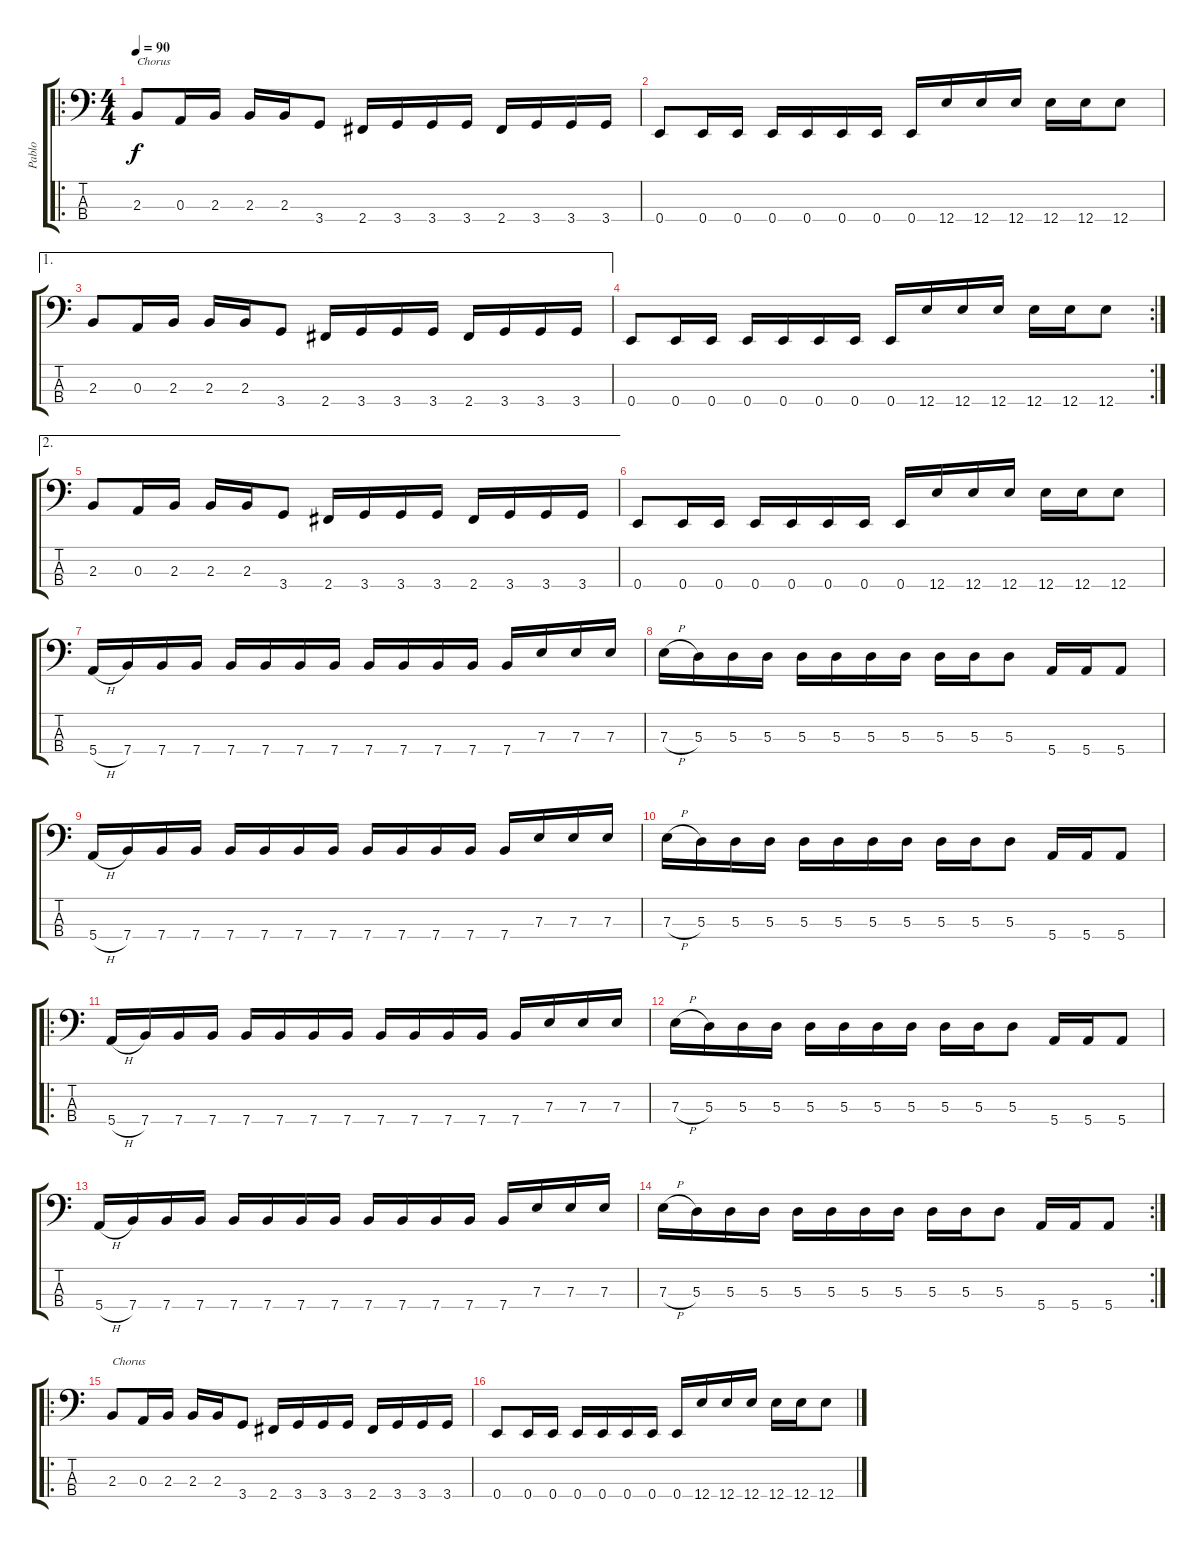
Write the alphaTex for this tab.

\track ("Pablo" "Pablo") {instrument electricbasspick}
\staff {score tabs}
\tuning (G2 D2 A1 E1) {hide}
\ro
\ts (4 4)
\tempo 90
\clef f4
\ks c
2.3.8{txt "Chorus" dy f} 0.3.16 2.3.16 2.3.16 2.3.16 3.4.8 2.4.16 3.4.16 3.4.16 3.4.16 2.4.16 3.4.16 3.4.16 3.4.16 |
0.4.8 0.4.16 0.4.16 0.4.16 0.4.16 0.4.16 0.4.16 0.4.16 12.4.16 12.4.16 12.4.16 12.4.16 12.4.16 12.4.8 |
\ae 1
2.3.8 0.3.16 2.3.16 2.3.16 2.3.16 3.4.8 2.4.16 3.4.16 3.4.16 3.4.16 2.4.16 3.4.16 3.4.16 3.4.16 |
\rc 2
0.4.8 0.4.16 0.4.16 0.4.16 0.4.16 0.4.16 0.4.16 0.4.16 12.4.16 12.4.16 12.4.16 12.4.16 12.4.16 12.4.8 |
\ae 2
2.3.8 0.3.16 2.3.16 2.3.16 2.3.16 3.4.8 2.4.16 3.4.16 3.4.16 3.4.16 2.4.16 3.4.16 3.4.16 3.4.16 |
0.4.8 0.4.16 0.4.16 0.4.16 0.4.16 0.4.16 0.4.16 0.4.16 12.4.16 12.4.16 12.4.16 12.4.16 12.4.16 12.4.8 |
5.4{h}.16 7.4.16 7.4.16 7.4.16 7.4.16 7.4.16 7.4.16 7.4.16 7.4.16 7.4.16 7.4.16 7.4.16 7.4.16 7.3.16 7.3.16 7.3.16 |
7.3{h}.16 5.3.16 5.3.16 5.3.16 5.3.16 5.3.16 5.3.16 5.3.16 5.3.16 5.3.16 5.3.8 5.4.16 5.4.16 5.4.8 |
5.4{h}.16 7.4.16 7.4.16 7.4.16 7.4.16 7.4.16 7.4.16 7.4.16 7.4.16 7.4.16 7.4.16 7.4.16 7.4.16 7.3.16 7.3.16 7.3.16 |
7.3{h}.16 5.3.16 5.3.16 5.3.16 5.3.16 5.3.16 5.3.16 5.3.16 5.3.16 5.3.16 5.3.8 5.4.16 5.4.16 5.4.8 |
\ro
5.4{h}.16 7.4.16 7.4.16 7.4.16 7.4.16 7.4.16 7.4.16 7.4.16 7.4.16 7.4.16 7.4.16 7.4.16 7.4.16 7.3.16 7.3.16 7.3.16 |
7.3{h}.16 5.3.16 5.3.16 5.3.16 5.3.16 5.3.16 5.3.16 5.3.16 5.3.16 5.3.16 5.3.8 5.4.16 5.4.16 5.4.8 |
5.4{h}.16 7.4.16 7.4.16 7.4.16 7.4.16 7.4.16 7.4.16 7.4.16 7.4.16 7.4.16 7.4.16 7.4.16 7.4.16 7.3.16 7.3.16 7.3.16 |
\rc 2
7.3{h}.16 5.3.16 5.3.16 5.3.16 5.3.16 5.3.16 5.3.16 5.3.16 5.3.16 5.3.16 5.3.8 5.4.16 5.4.16 5.4.8 |
\ro
2.3.8{txt "Chorus"} 0.3.16 2.3.16 2.3.16 2.3.16 3.4.8 2.4.16 3.4.16 3.4.16 3.4.16 2.4.16 3.4.16 3.4.16 3.4.16 |
0.4.8 0.4.16 0.4.16 0.4.16 0.4.16 0.4.16 0.4.16 0.4.16 12.4.16 12.4.16 12.4.16 12.4.16 12.4.16 12.4.8
